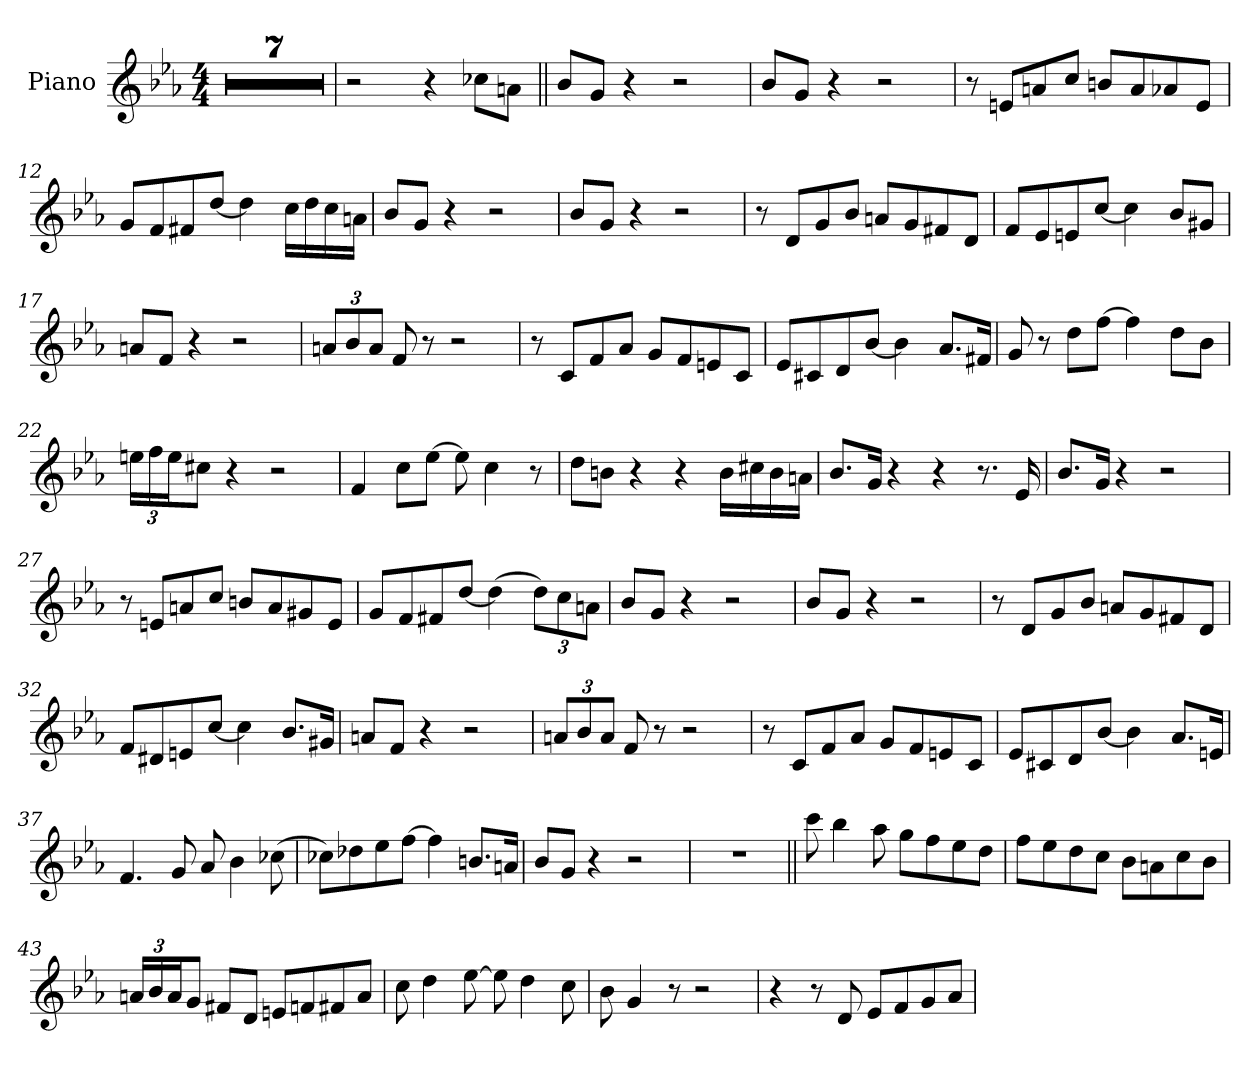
**kern
*part1
*staff1
*I"Piano
*I'Pno
*clefG2
*k[b-e-a-]
*E-:
*M4/4
=1
1r
=2
1r
=3
1r
=4
1r
=5
1r
=6
1r
=7
1r
=8
2r
4r
8cc-X\L
8an\J
=9||
8b-/L
8g/J
4r
2r
=10
8b-/L
8g/J
4r
2r
=11
8r
8en/L
8an/
8cc/J
8bn/L
8a/
8a-X/
8e/J
=12
8g/L
8f/
8f#X/
[8dd/J
4dd\]
16cc\LL
16dd\
16cc\
16an\JJ
=13
8b-/L
8g/J
4r
2r
=14
8b-/L
8g/J
4r
2r
=15
8r
8d/L
8g/
8b-/J
8an/L
8g/
8f#X/
8d/J
=16
8f/L
8e-/
8en/
[8cc/J
4cc\]
8b-/L
8g#X/J
=17
8an/L
8f/J
4r
2r
=18
12an/L
12b-/
12a/J
8f/
8r
2r
=19
8r
8c/L
8f/
8a-/J
8g/L
8f/
8en/
8c/J
=20
8e-/L
8c#X/
8d/
[8b-/J
4b-\]
8.a-/L
16f#X/Jk
=21
8g/
8r
8dd\L
[8ff\J
4ff\]
8dd\L
8b-\J
=22
24een\LL
24ff\
24ee\J
8cc#X\J
4r
2r
=23
4f/
8cc\L
[8ee-\J
8ee-\]
4cc\
8r
=24
8dd\L
8bn\J
4r
4r
16b\LL
16cc#X\
16b\
16an\JJ
=25
8.b-/L
16g/Jk
4r
4r
8.r
16e-/
=26
8.b-/L
16g/Jk
4r
2r
=27
8r
8en/L
8an/
8cc/J
8bn/L
8a/
8g#X/
8e/J
=28
8g/L
8f/
8f#X/
[8dd/J
(4dd\]
12dd\L)
12cc\
12an\J
=29
8b-/L
8g/J
4r
2r
=30
8b-/L
8g/J
4r
2r
=31
8r
8d/L
8g/
8b-/J
8an/L
8g/
8f#X/
8d/J
=32
8f/L
8d#X/
8en/
[8cc/J
4cc\]
8.b-/L
16g#X/Jk
=33
8an/L
8f/J
4r
2r
=34
12an/L
12b-/
12a/J
8f/
8r
2r
=35
8r
8c/L
8f/
8a-/J
8g/L
8f/
8en/
8c/J
=36
8e-/L
8c#X/
8d/
[8b-/J
4b-\]
8.a-/L
16en/Jk
=37
4.f/
8g/
8a-/
4b-\
(8cc-X\
=38
8cc-X\L)
8dd-X\
8ee-\
[8ff\J
4ff\]
8.bn/L
16an/Jk
=39
8b-/L
8g/J
4r
2r
=40
1r
=41||
8ccc\
4bb-\
8aa-\
8gg\L
8ff\
8ee-\
8dd\J
=42
8ff\L
8ee-\
8dd\
8cc\J
8b-\L
8an\
8cc\
8b-\J
=43
24an/LL
24b-/
24a/J
8g/J
8f#X/L
8d/J
8en/L
8fn/
8f#X/
8a/J
=44
8cc\
4dd\
[8ee-\
8ee-\]
4dd\
8cc\
=45
8b-\
4g/
8r
2r
=46
4r
8r
8d/
8e-/L
8f/
8g/
8a-/J
=
*-
